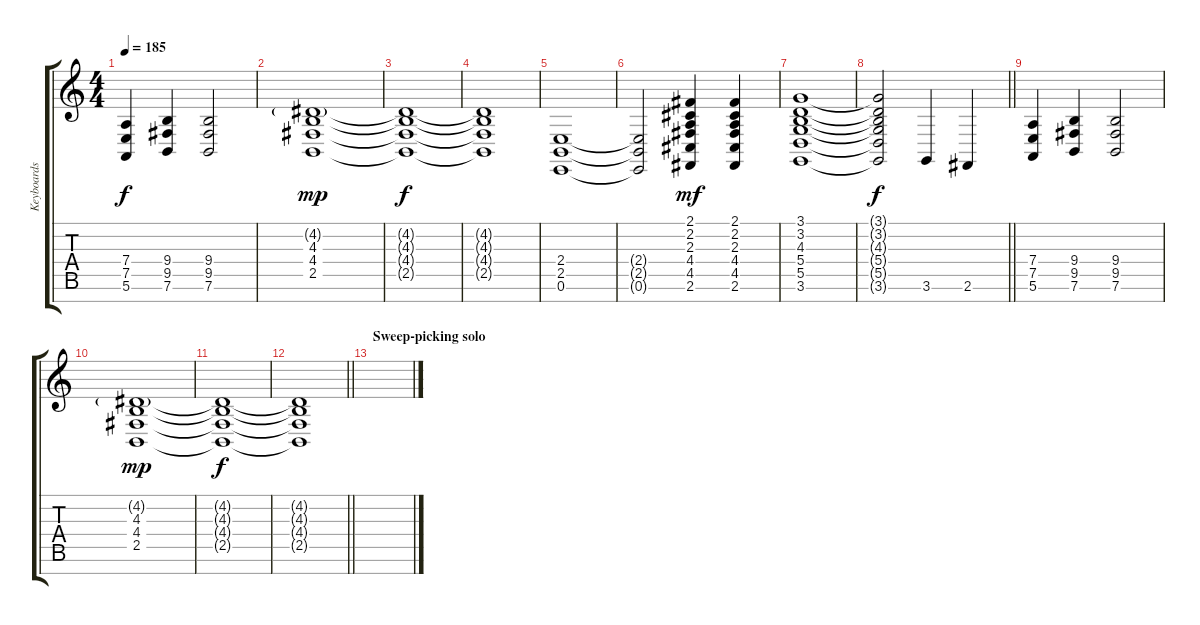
\track ("Keyboards" "Keyboards") {instrument stringensemble1}
\staff {score tabs}
\tuning (E4 B3 G3 D3 A2 E2 B1) {hide}
\ts (4 4)
\tempo 185
\clef g2
\ks c
(7.4 7.5 5.6).4{dy f} (9.4 9.5 7.6).4 (9.4 9.5 7.6).2 |
(4.2{g} 4.3 4.4 2.5).1{dy mp} |
(4.2{t} 4.3{t} 4.4{t} 2.5{t}).1{dy f} |
(4.2{t} 4.3{t} 4.4{t} 2.5{t}).1 |
(2.4 2.5 0.6).1 |
(2.4{t} 2.5{t} 0.6{t}).2 (2.1 2.2 2.3 4.4 4.5 2.6).4{dy mf} (2.1 2.2 2.3 4.4 4.5 2.6).4 |
(3.1 3.2 4.3 5.4 5.5 3.6).1 |
\barLineRight lightlight
(3.1{t} 3.2{t} 4.3{t} 5.4{t} 5.5{t} 3.6{t}).2{dy f} 3.6.4 2.6.4 |
(7.4 7.5 5.6).4 (9.4 9.5 7.6).4 (9.4 9.5 7.6).2 |
(4.2{g} 4.3 4.4 2.5).1{dy mp} |
(4.2{t} 4.3{t} 4.4{t} 2.5{t}).1{dy f} |
\barLineRight lightlight
(4.2{t} 4.3{t} 4.4{t} 2.5{t}).1 |
\section ("" "Sweep-picking solo")
